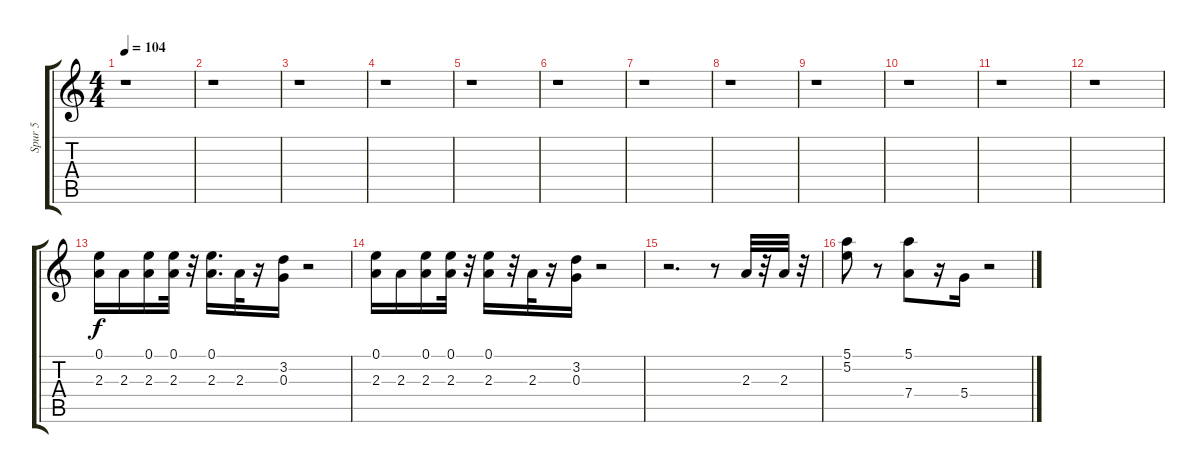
\track ("Spur 5" "Spur 5") {instrument electricguitarclean}
\staff {score tabs}
\tuning (E4 B3 G3 D3 A2 E2) {hide}
\ts (4 4)
\tempo 104
\clef g2
\ks c
r.1{dy f instrument electricguitarclean} |
r.1 |
r.1 |
r.1 |
r.1 |
r.1 |
r.1 |
r.1 |
r.1 |
r.1 |
r.1 |
r.1 |
(0.1 2.3).16 2.3.16 (0.1 2.3).16 (0.1 2.3).32 r.32 (0.1 2.3).16{d} 2.3.32 r.16 (3.2 0.3).16 r.2 |
(0.1 2.3).16 2.3.16 (0.1 2.3).16 (0.1 2.3).32 r.32 (0.1 2.3).16 r.32 2.3.32 r.16 (3.2 0.3).16 r.2 |
r.2{d} r.8 2.3.32 r.32 2.3.32 r.32 |
(5.1 5.2).8 r.8 (5.1 7.4).8 r.16 5.4.16 r.2
